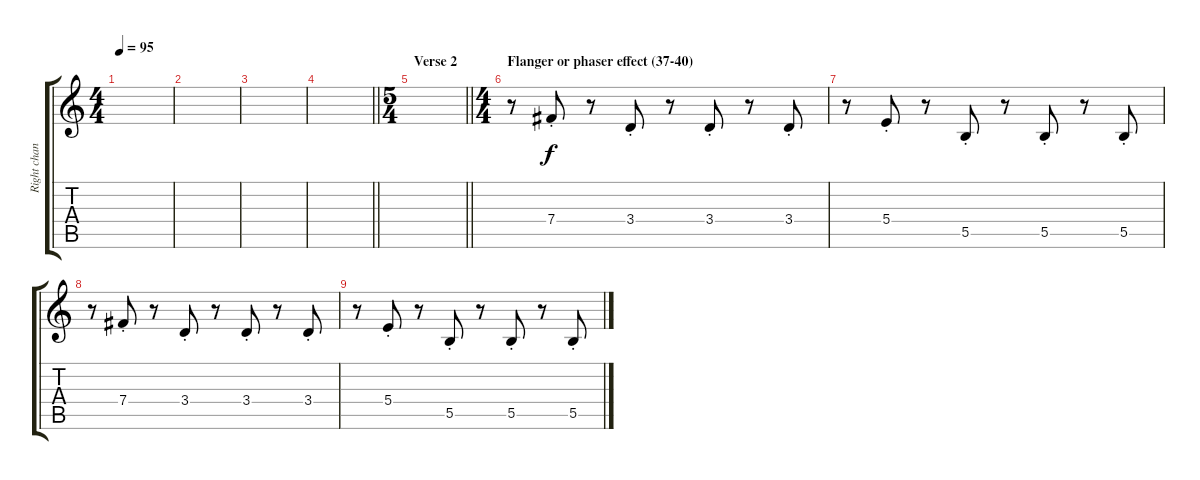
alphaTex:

\track ("Right channel effect " "Right chan") {instrument distortionguitar}
\staff {score tabs}
\tuning (Db4 Ab3 E3 B2 Gb2 B1) {hide}
\ts (4 4)
\tempo 95
\clef g2
\ks c
|
|
|
\barLineRight lightlight
|
\ts (5 4)
\section ("" "Verse 2")
\barLineRight lightlight
|
\ts (4 4)
\section ("" "Flanger or phaser effect (37-40)")
r.8 7.4{st}.8 r.8 3.4{st}.8 r.8 3.4{st}.8 r.8 3.4{st}.8 |
r.8 5.4{st}.8 r.8 5.5{st}.8 r.8 5.5{st}.8 r.8 5.5{st}.8 |
r.8 7.4{st}.8 r.8 3.4{st}.8 r.8 3.4{st}.8 r.8 3.4{st}.8 |
r.8 5.4{st}.8 r.8 5.5{st}.8 r.8 5.5{st}.8 r.8 5.5{st}.8
